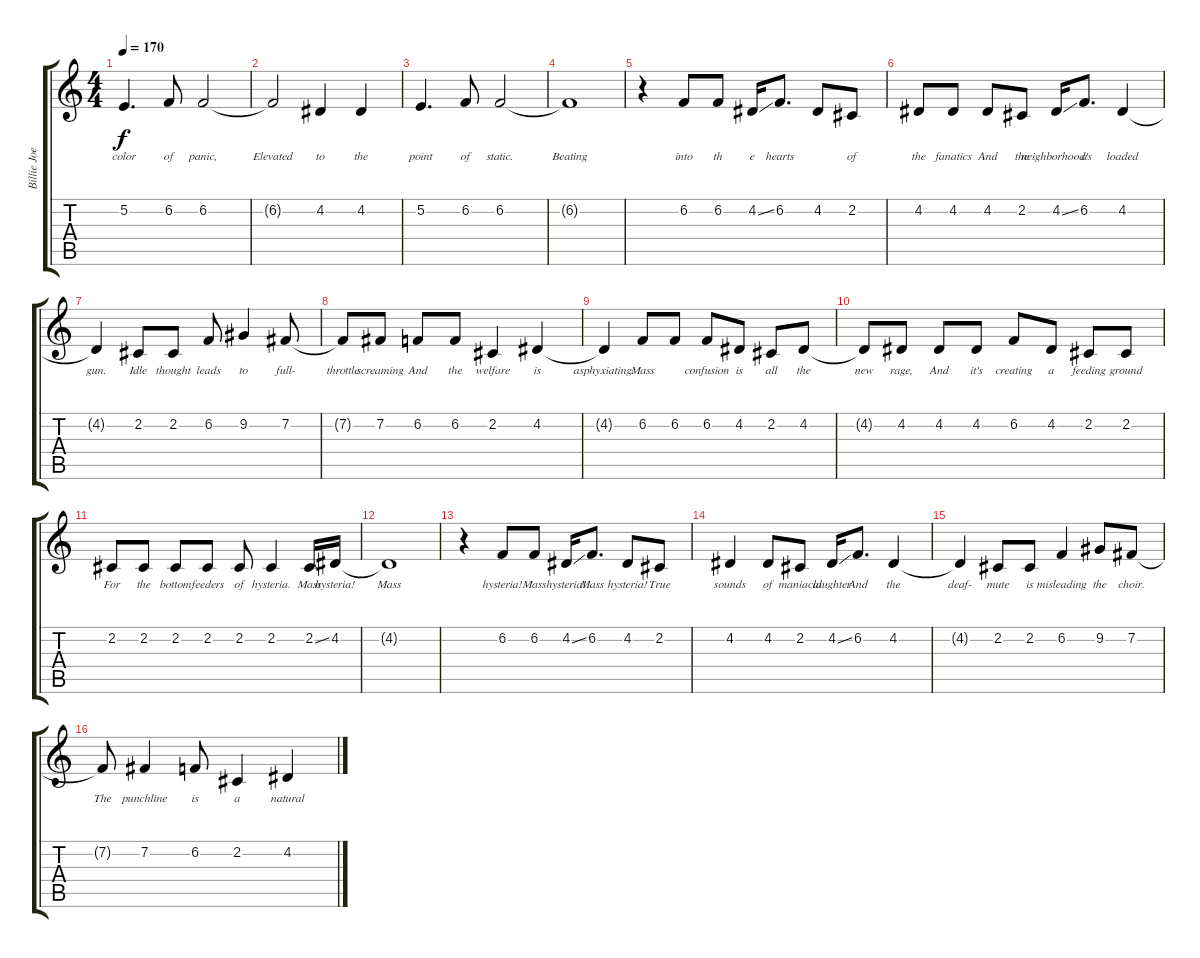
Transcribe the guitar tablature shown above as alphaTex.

\track ("Billie Joe Vocal" "Billie Joe") {instrument electricgrandpiano}
\staff {score tabs}
\tuning (E4 B3 G3 D3 A2 E2) {hide}
\ts (4 4)
\tempo 170
\clef g2
\ks c
5.2.4{d lyrics (0 "color") lyrics (1 "") lyrics (2 "") lyrics (3 "") lyrics (4 "") dy f} 6.2.8{lyrics (0 "of") lyrics (1 "") lyrics (2 "") lyrics (3 "") lyrics (4 "")} 6.2.2{lyrics (0 "panic,") lyrics (1 "") lyrics (2 "") lyrics (3 "") lyrics (4 "")} |
6.2{t}.2{lyrics (0 "Elevated") lyrics (1 "") lyrics (2 "") lyrics (3 "") lyrics (4 "")} 4.2.4{lyrics (0 "to") lyrics (1 "") lyrics (2 "") lyrics (3 "") lyrics (4 "")} 4.2.4{lyrics (0 "the") lyrics (1 "") lyrics (2 "") lyrics (3 "") lyrics (4 "")} |
5.2.4{d lyrics (0 "point") lyrics (1 "") lyrics (2 "") lyrics (3 "") lyrics (4 "")} 6.2.8{lyrics (0 "of") lyrics (1 "") lyrics (2 "") lyrics (3 "") lyrics (4 "")} 6.2.2{lyrics (0 "static.") lyrics (1 "") lyrics (2 "") lyrics (3 "") lyrics (4 "")} |
6.2{t}.1{lyrics (0 "Beating") lyrics (1 "") lyrics (2 "") lyrics (3 "") lyrics (4 "")} |
r.4 6.2.8{lyrics (0 "into") lyrics (1 "") lyrics (2 "") lyrics (3 "") lyrics (4 "")} 6.2.8{lyrics (0 "th") lyrics (1 "") lyrics (2 "") lyrics (3 "") lyrics (4 "")} 4.2{ss}.16{lyrics (0 "e") lyrics (1 "") lyrics (2 "") lyrics (3 "") lyrics (4 "")} 6.2.8{d lyrics (0 "hearts") lyrics (1 "") lyrics (2 "") lyrics (3 "") lyrics (4 "")} 4.2.8{lyrics (0 "") lyrics (1 "") lyrics (2 "") lyrics (3 "") lyrics (4 "")} 2.2.8{lyrics (0 "of") lyrics (1 "") lyrics (2 "") lyrics (3 "") lyrics (4 "")} |
4.2.8{lyrics (0 "the") lyrics (1 "") lyrics (2 "") lyrics (3 "") lyrics (4 "")} 4.2.8{lyrics (0 "fanatics") lyrics (1 "") lyrics (2 "") lyrics (3 "") lyrics (4 "")} 4.2.8{lyrics (0 "And") lyrics (1 "") lyrics (2 "") lyrics (3 "") lyrics (4 "")} 2.2.8{lyrics (0 "the") lyrics (1 "") lyrics (2 "") lyrics (3 "") lyrics (4 "")} 4.2{ss}.16{lyrics (0 "neighborhood's") lyrics (1 "") lyrics (2 "") lyrics (3 "") lyrics (4 "")} 6.2.8{d lyrics (0 "a") lyrics (1 "") lyrics (2 "") lyrics (3 "") lyrics (4 "")} 4.2.4{lyrics (0 "loaded") lyrics (1 "") lyrics (2 "") lyrics (3 "") lyrics (4 "")} |
4.2{t}.4{lyrics (0 "gun.") lyrics (1 "") lyrics (2 "") lyrics (3 "") lyrics (4 "")} 2.2.8{lyrics (0 "Idle") lyrics (1 "") lyrics (2 "") lyrics (3 "") lyrics (4 "")} 2.2.8{lyrics (0 "thought") lyrics (1 "") lyrics (2 "") lyrics (3 "") lyrics (4 "")} 6.2.8{lyrics (0 "leads") lyrics (1 "") lyrics (2 "") lyrics (3 "") lyrics (4 "")} 9.2.4{lyrics (0 "to") lyrics (1 "") lyrics (2 "") lyrics (3 "") lyrics (4 "")} 7.2.8{lyrics (0 "full-") lyrics (1 "") lyrics (2 "") lyrics (3 "") lyrics (4 "")} |
7.2{t}.8{lyrics (0 "throttle") lyrics (1 "") lyrics (2 "") lyrics (3 "") lyrics (4 "")} 7.2.8{lyrics (0 "screaming") lyrics (1 "") lyrics (2 "") lyrics (3 "") lyrics (4 "")} 6.2.8{lyrics (0 "And") lyrics (1 "") lyrics (2 "") lyrics (3 "") lyrics (4 "")} 6.2.8{lyrics (0 "the") lyrics (1 "") lyrics (2 "") lyrics (3 "") lyrics (4 "")} 2.2.4{lyrics (0 "welfare") lyrics (1 "") lyrics (2 "") lyrics (3 "") lyrics (4 "")} 4.2.4{lyrics (0 "is") lyrics (1 "") lyrics (2 "") lyrics (3 "") lyrics (4 "")} |
4.2{t}.4{lyrics (0 "asphyxiating.") lyrics (1 "") lyrics (2 "") lyrics (3 "") lyrics (4 "")} 6.2.8{lyrics (0 "Mass") lyrics (1 "") lyrics (2 "") lyrics (3 "") lyrics (4 "")} 6.2.8{lyrics (0 "") lyrics (1 "") lyrics (2 "") lyrics (3 "") lyrics (4 "")} 6.2.8{lyrics (0 "confusion") lyrics (1 "") lyrics (2 "") lyrics (3 "") lyrics (4 "")} 4.2.8{lyrics (0 "is") lyrics (1 "") lyrics (2 "") lyrics (3 "") lyrics (4 "")} 2.2.8{lyrics (0 "all") lyrics (1 "") lyrics (2 "") lyrics (3 "") lyrics (4 "")} 4.2.8{lyrics (0 "the") lyrics (1 "") lyrics (2 "") lyrics (3 "") lyrics (4 "")} |
4.2{t}.8{lyrics (0 "new") lyrics (1 "") lyrics (2 "") lyrics (3 "") lyrics (4 "")} 4.2.8{lyrics (0 "rage,") lyrics (1 "") lyrics (2 "") lyrics (3 "") lyrics (4 "")} 4.2.8{lyrics (0 "And") lyrics (1 "") lyrics (2 "") lyrics (3 "") lyrics (4 "")} 4.2.8{lyrics (0 "it's") lyrics (1 "") lyrics (2 "") lyrics (3 "") lyrics (4 "")} 6.2.8{lyrics (0 "creating") lyrics (1 "") lyrics (2 "") lyrics (3 "") lyrics (4 "")} 4.2.8{lyrics (0 "a") lyrics (1 "") lyrics (2 "") lyrics (3 "") lyrics (4 "")} 2.2.8{lyrics (0 "feeding") lyrics (1 "") lyrics (2 "") lyrics (3 "") lyrics (4 "")} 2.2.8{lyrics (0 "ground") lyrics (1 "") lyrics (2 "") lyrics (3 "") lyrics (4 "")} |
2.2.8{lyrics (0 "For") lyrics (1 "") lyrics (2 "") lyrics (3 "") lyrics (4 "")} 2.2.8{lyrics (0 "the") lyrics (1 "") lyrics (2 "") lyrics (3 "") lyrics (4 "")} 2.2.8{lyrics (0 "bottom") lyrics (1 "") lyrics (2 "") lyrics (3 "") lyrics (4 "")} 2.2.8{lyrics (0 "feeders") lyrics (1 "") lyrics (2 "") lyrics (3 "") lyrics (4 "")} 2.2.8{lyrics (0 "of") lyrics (1 "") lyrics (2 "") lyrics (3 "") lyrics (4 "")} 2.2.4{lyrics (0 "hysteria.") lyrics (1 "") lyrics (2 "") lyrics (3 "") lyrics (4 "")} 2.2{ss}.16{lyrics (0 "Mass") lyrics (1 "") lyrics (2 "") lyrics (3 "") lyrics (4 "")} 4.2.16{lyrics (0 "hysteria!") lyrics (1 "") lyrics (2 "") lyrics (3 "") lyrics (4 "")} |
4.2{t}.1{lyrics (0 "Mass") lyrics (1 "") lyrics (2 "") lyrics (3 "") lyrics (4 "")} |
r.4 6.2.8{lyrics (0 "hysteria!") lyrics (1 "") lyrics (2 "") lyrics (3 "") lyrics (4 "")} 6.2.8{lyrics (0 "Mass") lyrics (1 "") lyrics (2 "") lyrics (3 "") lyrics (4 "")} 4.2{ss}.16{lyrics (0 "hysteria!") lyrics (1 "") lyrics (2 "") lyrics (3 "") lyrics (4 "")} 6.2.8{d lyrics (0 "Mass") lyrics (1 "") lyrics (2 "") lyrics (3 "") lyrics (4 "")} 4.2.8{lyrics (0 "hysteria!") lyrics (1 "") lyrics (2 "") lyrics (3 "") lyrics (4 "")} 2.2.8{lyrics (0 "True") lyrics (1 "") lyrics (2 "") lyrics (3 "") lyrics (4 "")} |
4.2.4{lyrics (0 "sounds") lyrics (1 "") lyrics (2 "") lyrics (3 "") lyrics (4 "")} 4.2.8{lyrics (0 "of") lyrics (1 "") lyrics (2 "") lyrics (3 "") lyrics (4 "")} 2.2.8{lyrics (0 "maniacal") lyrics (1 "") lyrics (2 "") lyrics (3 "") lyrics (4 "")} 4.2{ss}.16{lyrics (0 "laughter") lyrics (1 "") lyrics (2 "") lyrics (3 "") lyrics (4 "")} 6.2.8{d lyrics (0 "And") lyrics (1 "") lyrics (2 "") lyrics (3 "") lyrics (4 "")} 4.2.4{lyrics (0 "the") lyrics (1 "") lyrics (2 "") lyrics (3 "") lyrics (4 "")} |
4.2{t}.4{lyrics (0 "deaf-") lyrics (1 "") lyrics (2 "") lyrics (3 "") lyrics (4 "")} 2.2.8{lyrics (0 "mute") lyrics (1 "") lyrics (2 "") lyrics (3 "") lyrics (4 "")} 2.2.8{lyrics (0 "is") lyrics (1 "") lyrics (2 "") lyrics (3 "") lyrics (4 "")} 6.2.4{lyrics (0 "misleading") lyrics (1 "") lyrics (2 "") lyrics (3 "") lyrics (4 "")} 9.2.8{lyrics (0 "the") lyrics (1 "") lyrics (2 "") lyrics (3 "") lyrics (4 "")} 7.2.8{lyrics (0 "choir.") lyrics (1 "") lyrics (2 "") lyrics (3 "") lyrics (4 "")} |
7.2{t}.8{lyrics (0 "The") lyrics (1 "") lyrics (2 "") lyrics (3 "") lyrics (4 "")} 7.2.4{lyrics (0 "punchline") lyrics (1 "") lyrics (2 "") lyrics (3 "") lyrics (4 "")} 6.2.8{lyrics (0 "is") lyrics (1 "") lyrics (2 "") lyrics (3 "") lyrics (4 "")} 2.2.4{lyrics (0 "a") lyrics (1 "") lyrics (2 "") lyrics (3 "") lyrics (4 "")} 4.2.4{lyrics (0 "natural") lyrics (1 "") lyrics (2 "") lyrics (3 "") lyrics (4 "")}
